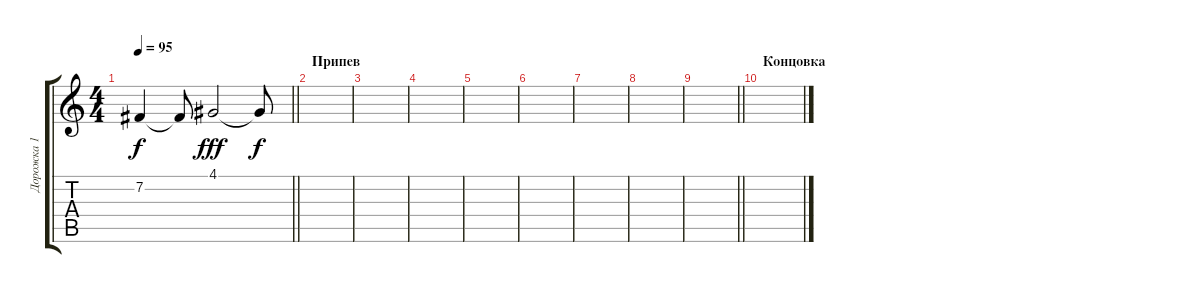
\track ("Дорожка 1" "Дорожка 1") {instrument pizzicatostrings}
\staff {score tabs}
\tuning (E4 B3 G3 D3 A2 E2) {hide}
\ts (4 4)
\tempo 95
\clef g2
\barLineRight lightlight
\ks c
7.2{t}.4{dy f} 7.2{t}.8 4.1.2{dy fff} 4.1{t}.8{dy f} |
\section ("" "Припев")
|
|
|
|
|
|
|
\barLineRight lightlight
|
\section ("" "Концовка")
